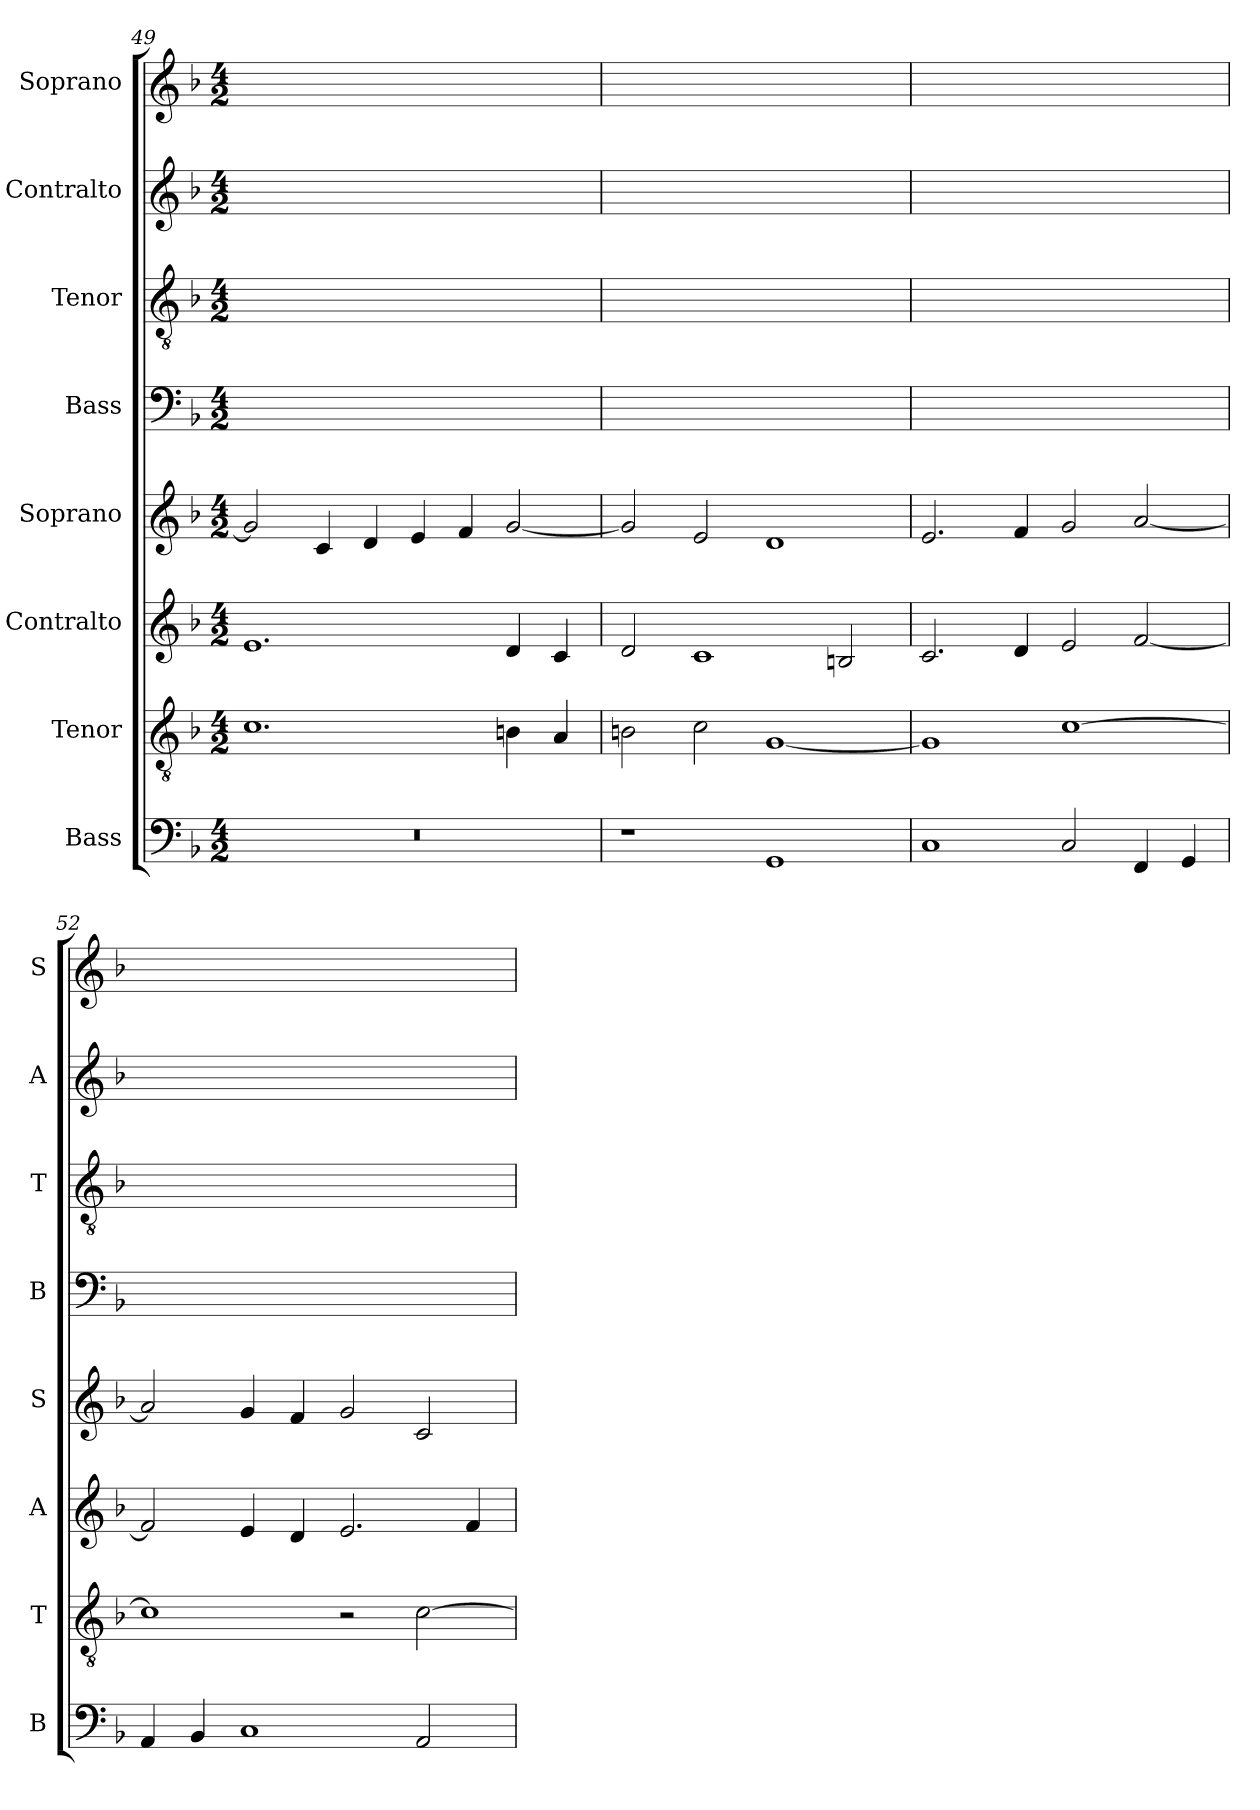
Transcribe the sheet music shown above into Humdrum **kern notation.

**kern	**kern	**kern	**kern	**kern	**kern	**kern	**kern
*part8	*part7	*part6	*part5	*part4	*part3	*part2	*part1
*staff8	*staff7	*staff6	*staff5	*staff4	*staff3	*staff2	*staff1
*I"Bass	*I"Tenor	*I"Contralto	*I"Soprano	*I"Bass	*I"Tenor	*I"Contralto	*I"Soprano
*I'B	*I'T	*I'A	*I'S	*I'B	*I'T	*I'A	*I'S
*clefF4	*clefGv2	*clefG2	*clefG2	*clefF4	*clefGv2	*clefG2	*clefG2
*k[b-]	*k[b-]	*k[b-]	*k[b-]	*k[b-]	*k[b-]	*k[b-]	*k[b-]
*F:ion	*F:ion	*F:ion	*F:ion	*F:ion	*F:ion	*F:ion	*F:ion
*M4/2	*M4/2	*M4/2	*M4/2	*M4/2	*M4/2	*M4/2	*M4/2
=49	=49	=49	=49	=49	=49	=49	=49
0r	1.c	1.e	2g]	0ryy	0ryy	0ryy	0ryy
.	.	.	4c	.	.	.	.
.	.	.	4d	.	.	.	.
.	.	.	4e	.	.	.	.
.	.	.	4f	.	.	.	.
.	4Bn	4d	[2g	.	.	.	.
.	4A	4c	.	.	.	.	.
=50	=50	=50	=50	=50	=50	=50	=50
1r	2Bn	2d	2g]	0ryy	0ryy	0ryy	0ryy
.	2c	1c	2e	.	.	.	.
1GG	[1G	.	1d	.	.	.	.
.	.	2Bn	.	.	.	.	.
=51	=51	=51	=51	=51	=51	=51	=51
1C	1G]	2.c	2.e	0ryy	0ryy	0ryy	0ryy
.	.	4d	4f	.	.	.	.
2C	[1c	2e	2g	.	.	.	.
4FF	.	[2f	[2a	.	.	.	.
4GG	.	.	.	.	.	.	.
=52	=52	=52	=52	=52	=52	=52	=52
4AA	1c]	2f]	2a]	0ryy	0ryy	0ryy	0ryy
4BB-	.	.	.	.	.	.	.
1C	.	4e	4g	.	.	.	.
.	.	4d	4f	.	.	.	.
.	2r	2.e	2g	.	.	.	.
2AA	[2c	.	2c	.	.	.	.
.	.	4f	.	.	.	.	.
=	=	=	=	=	=	=	=
*-	*-	*-	*-	*-	*-	*-	*-
